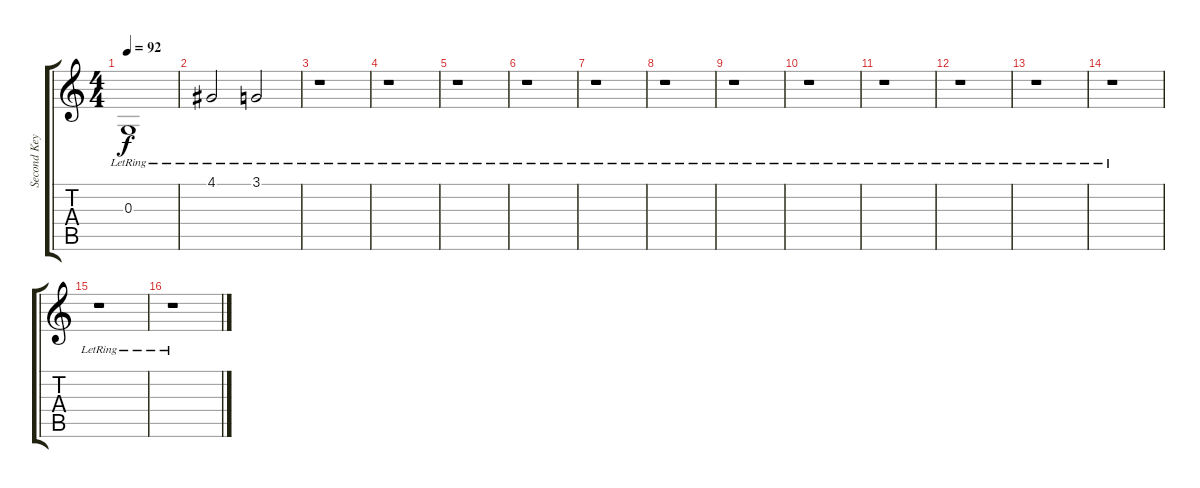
\track ("Second Keyboard" "Second Key") {instrument tinklebell}
\staff {score tabs}
\tuning (E4 B3 G3 D3 A2 E2) {hide}
\ts (4 4)
\tempo 92
\clef g2
\ks c
0.3{lr}.1{dy f} |
4.1{lr}.2 3.1{lr}.2 |
r.1 |
r.1 |
r.1 |
r.1 |
r.1 |
r.1 |
r.1 |
r.1 |
r.1 |
r.1 |
r.1 |
r.1 |
r.1 |
r.1
